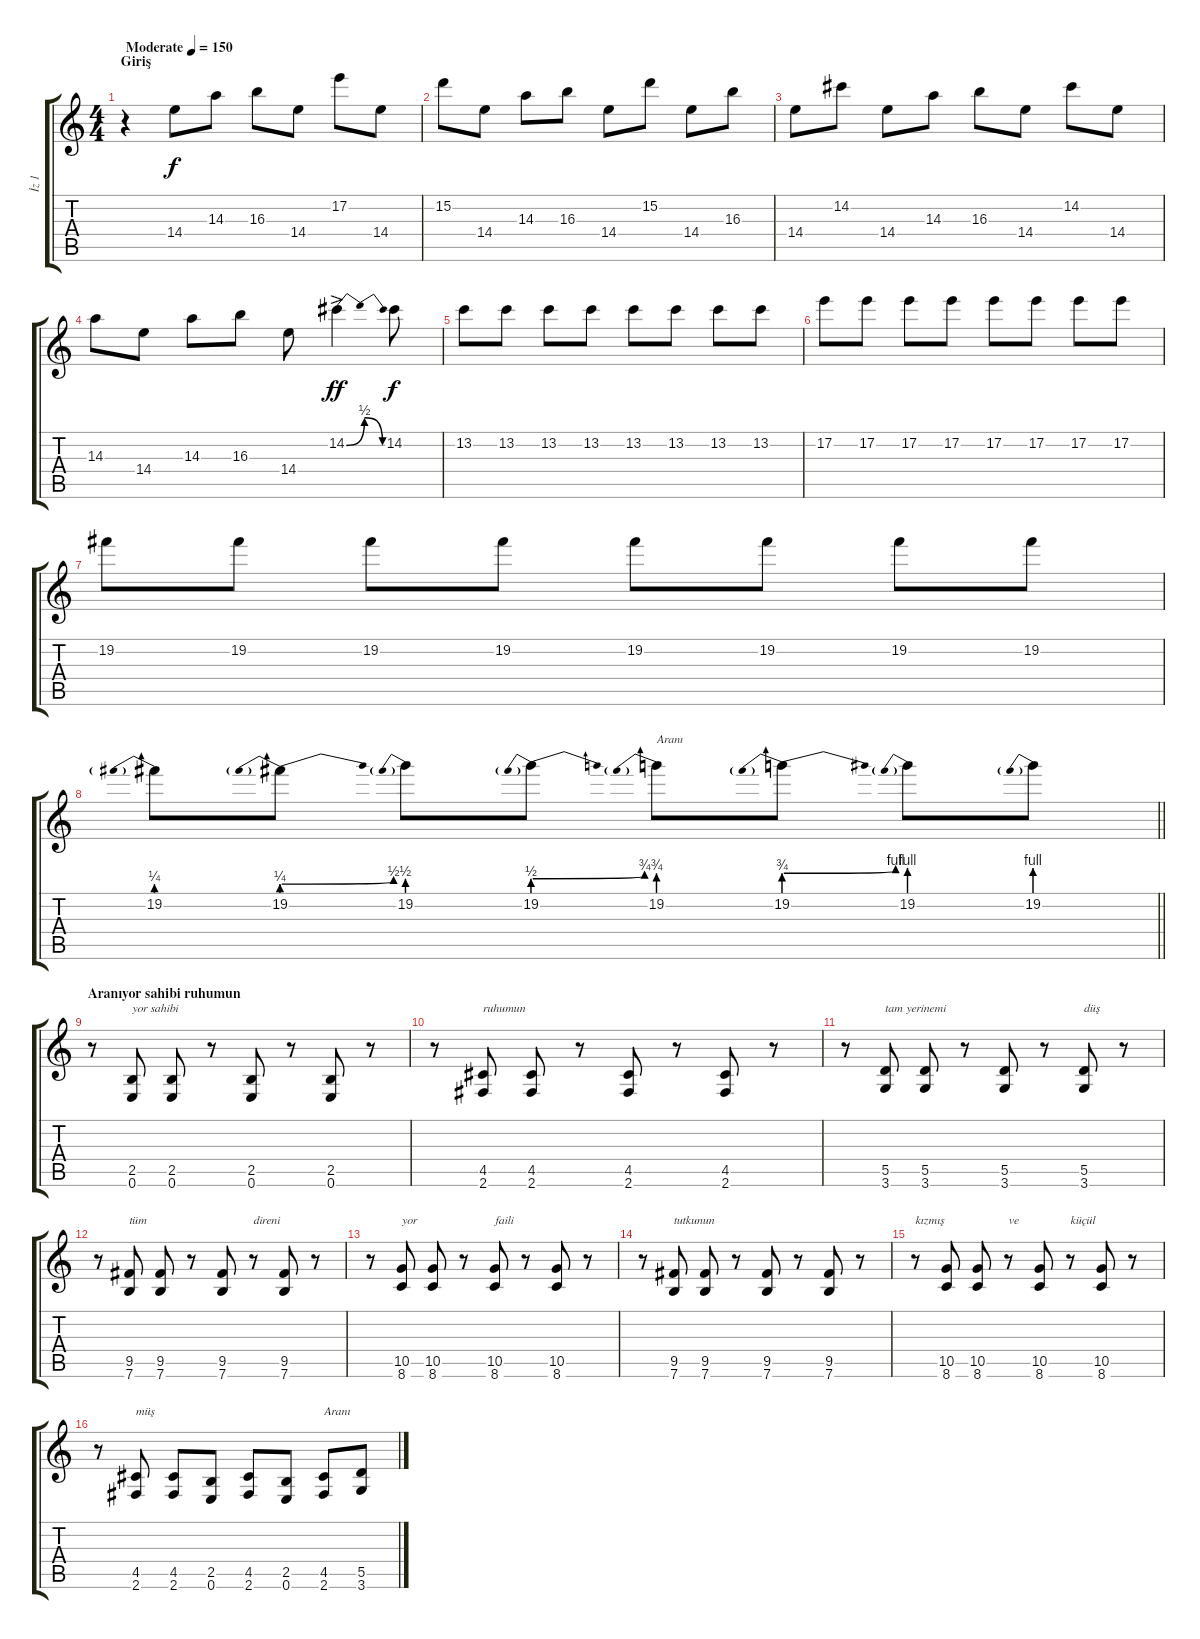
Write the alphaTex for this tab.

\track ("İz 1" "İz 1") {instrument overdrivenguitar}
\staff {score tabs}
\tuning (E4 B3 G3 D3 A2 E2) {hide}
\ts (4 4)
\section ("" "Giriş")
\tempo (150 "Moderate")
\clef g2
\ks c
r.4{dy f instrument overdrivenguitar} 14.4.8 14.3.8 16.3.8 14.4.8 17.2.8 14.4.8 |
15.2.8 14.4.8 14.3.8 16.3.8 14.4.8 15.2.8 14.4.8 16.3.8 |
14.4.8 14.2.8 14.4.8 14.3.8 16.3.8 14.4.8 14.2.8 14.4.8 |
14.3.8 14.4.8 14.3.8 16.3.8 14.4.8 14.2{be (bendrelease 0 0 15 2 30 2 60 0) ac}.4{dy ff} 14.2.8{dy f} |
13.2.8 13.2.8 13.2.8 13.2.8 13.2.8 13.2.8 13.2.8 13.2.8 |
17.2.8 17.2.8 17.2.8 17.2.8 17.2.8 17.2.8 17.2.8 17.2.8 |
19.2.8 19.2.8 19.2.8 19.2.8 19.2.8 19.2.8 19.2.8 19.2.8 |
\barLineRight lightlight
19.2{be (prebend 0 1 60 1)}.8 19.2{be (prebendbend 0 1 60 2)}.8 19.2{be (prebend 0 2 60 2)}.8 19.2{be (prebendbend 0 2 60 3)}.8 19.2{be (prebend 0 3 60 3)}.8{txt "Aranı"} 19.2{be (prebendbend 0 3 60 4)}.8 19.2{be (prebend 0 4 60 4)}.8 19.2{be (prebend 0 4 60 4)}.8 |
\section ("" "Aranıyor sahibi ruhumun")
r.8 (2.5 0.6).8{txt "yor sahibi"} (2.5 0.6).8 r.8 (2.5 0.6).8 r.8 (2.5 0.6).8 r.8 |
r.8 (4.5 2.6).8{txt "ruhumun"} (4.5 2.6).8 r.8 (4.5 2.6).8 r.8 (4.5 2.6).8 r.8 |
r.8 (5.5 3.6).8{txt "tam yerinemi"} (5.5 3.6).8 r.8 (5.5 3.6).8 r.8 (5.5 3.6).8{txt "düş"} r.8 |
r.8 (9.5 7.6).8{txt "tüm"} (9.5 7.6).8 r.8 (9.5 7.6).8 r.8{txt "direni"} (9.5 7.6).8 r.8 |
r.8 (10.5 8.6).8{txt "yor"} (10.5 8.6).8 r.8 (10.5 8.6).8{txt "faili"} r.8 (10.5 8.6).8 r.8 |
r.8 (9.5 7.6).8{txt "tutkunun"} (9.5 7.6).8 r.8 (9.5 7.6).8 r.8 (9.5 7.6).8 r.8 |
r.8{txt "kızmış"} (10.5 8.6).8 (10.5 8.6).8 r.8{txt "ve"} (10.5 8.6).8 r.8{txt "küçül"} (10.5 8.6).8 r.8 |
r.8 (4.5 2.6).8{txt "müş"} (4.5 2.6).8 (2.5 0.6).8 (4.5 2.6).8 (2.5 0.6).8 (4.5 2.6).8{txt "Aranı"} (5.5 3.6).8
